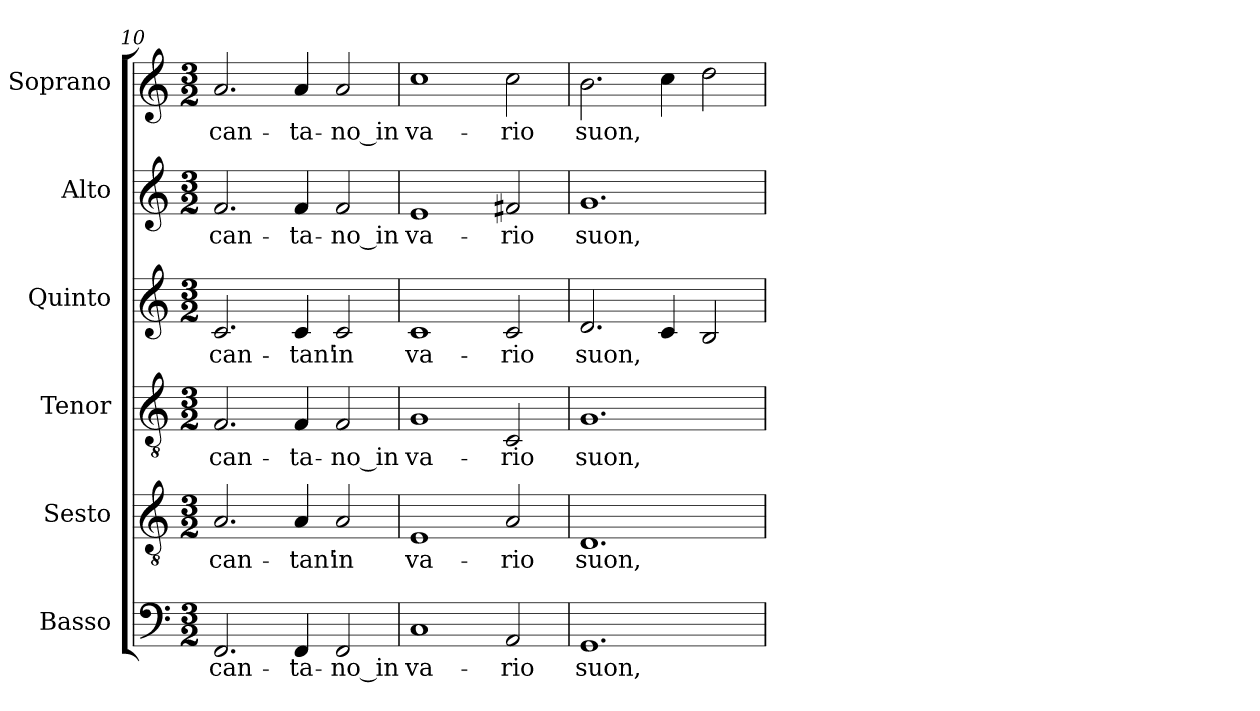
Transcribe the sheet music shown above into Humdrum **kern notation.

**kern	**text	**kern	**text	**kern	**text	**kern	**text	**kern	**text	**kern	**text
*part6	*part6	*part5	*part5	*part4	*part4	*part3	*part3	*part2	*part2	*part1	*part1
*staff6	*staff6	*staff5	*staff5	*staff4	*staff4	*staff3	*staff3	*staff2	*staff2	*staff1	*staff1
*I"Basso	*	*I"Sesto	*	*I"Tenor	*	*I"Quinto	*	*I"Alto	*	*I"Soprano	*
*	*	*I'T.	*	*I'T.	*	*	*	*I'A.	*	*I'Sop.	*
*clefF4	*	*clefGv2	*	*clefGv2	*	*clefG2	*	*clefG2	*	*clefG2	*
*	*	*ITrd7c12	*	*ITrd7c12	*	*	*	*	*	*	*
*k[]	*	*k[]	*	*k[]	*	*k[]	*	*k[]	*	*k[]	*
*C:	*	*C:	*	*C:	*	*C:	*	*C:	*	*C:	*
*M3/2	*	*M3/2	*	*M3/2	*	*M3/2	*	*M3/2	*	*M3/2	*
=10	=10	=10	=10	=10	=10	=10	=10	=10	=10	=10	=10
!	!LO:LY:b:color=#000000	!	!	!	!	!	!	!	!	!	!
!	!	!	!LO:LY:b:color=#000000	!	!	!	!	!	!	!	!
!	!	!	!	!	!LO:LY:b:color=#000000	!	!	!	!	!	!
!	!	!	!	!	!	!	!LO:LY:b:color=#000000	!	!	!	!
!	!	!	!	!	!	!	!	!	!LO:LY:b:color=#000000	!	!
!	!	!	!	!	!	!	!	!	!	!	!LO:LY:b:color=#000000
2.FFi/	can-	2.AAi/	can-	2.FFi/	can-	2.ci/	can-	2.fi/	can-	2.ai/	can-
!	!LO:LY:b:color=#000000	!	!	!	!	!	!	!	!	!	!
!	!	!	!LO:LY:b:color=#000000	!	!	!	!	!	!	!	!
!	!	!	!	!	!LO:LY:b:color=#000000	!	!	!	!	!	!
!	!	!	!	!	!	!	!LO:LY:b:color=#000000	!	!	!	!
!	!	!	!	!	!	!	!	!	!LO:LY:b:color=#000000	!	!
!	!	!	!	!	!	!	!	!	!	!	!LO:LY:b:color=#000000
4FFi/	-ta-	4AAi/	-tan'	4FFi/	-ta-	4ci/	-tan'	4fi/	-ta-	4ai/	-ta-
!	!LO:LY:b:color=#000000	!	!	!	!	!	!	!	!	!	!
!	!	!	!LO:LY:b:color=#000000	!	!	!	!	!	!	!	!
!	!	!	!	!	!LO:LY:b:color=#000000	!	!	!	!	!	!
!	!	!	!	!	!	!	!LO:LY:b:color=#000000	!	!	!	!
!	!	!	!	!	!	!	!	!	!LO:LY:b:color=#000000	!	!
!	!	!	!	!	!	!	!	!	!	!	!LO:LY:b:color=#000000
2FFi/	-no_in	2AAi/	in	2FFi/	-no_in	2ci/	in	2fi/	-no_in	2ai/	-no_in
!!LO:PB:g=z
=11	=11	=11	=11	=11	=11	=11	=11	=11	=11	=11	=11
!	!LO:LY:b:color=#000000	!	!	!	!	!	!	!	!	!	!
!	!	!	!LO:LY:b:color=#000000	!	!	!	!	!	!	!	!
!	!	!	!	!	!LO:LY:b:color=#000000	!	!	!	!	!	!
!	!	!	!	!	!	!	!LO:LY:b:color=#000000	!	!	!	!
!	!	!	!	!	!	!	!	!	!LO:LY:b:color=#000000	!	!
!	!	!	!	!	!	!	!	!	!	!	!LO:LY:b:color=#000000
1Ci	va-	1EEi	va-	1GGi	va-	1ci	va-	1ei	va-	1cci	va-
!	!LO:LY:b:color=#000000	!	!	!	!	!	!	!	!	!	!
!	!	!	!LO:LY:b:color=#000000	!	!	!	!	!	!	!	!
!	!	!	!	!	!LO:LY:b:color=#000000	!	!	!	!	!	!
!	!	!	!	!	!	!	!LO:LY:b:color=#000000	!	!	!	!
!	!	!	!	!	!	!	!	!	!LO:LY:b:color=#000000	!	!
!	!	!	!	!	!	!	!	!	!	!	!LO:LY:b:color=#000000
2AAi/	-rio	2AAi/	-rio	2CCi/	-rio	2ci/	-rio	2f#Xi/	-rio	2cci\	-rio
=12	=12	=12	=12	=12	=12	=12	=12	=12	=12	=12	=12
!	!LO:LY:b:color=#000000	!	!	!	!	!	!	!	!	!	!
!	!	!	!LO:LY:b:color=#000000	!	!	!	!	!	!	!	!
!	!	!	!	!	!LO:LY:b:color=#000000	!	!	!	!	!	!
!	!	!	!	!	!	!	!LO:LY:b:color=#000000	!	!	!	!
!	!	!	!	!	!	!	!	!	!LO:LY:b:color=#000000	!	!
!	!	!	!	!	!	!	!	!	!	!	!LO:LY:b:color=#000000
1.GGi	suon,	1.DDi	suon,	1.GGi	suon,	2.di/	suon,	1.gi	suon,	2.bi\	suon,
.	.	.	.	.	.	4ci/	.	.	.	4cci\	.
.	.	.	.	.	.	2Bi/	.	.	.	2ddi\	.
=	=	=	=	=	=	=	=	=	=	=	=
*-	*-	*-	*-	*-	*-	*-	*-	*-	*-	*-	*-
